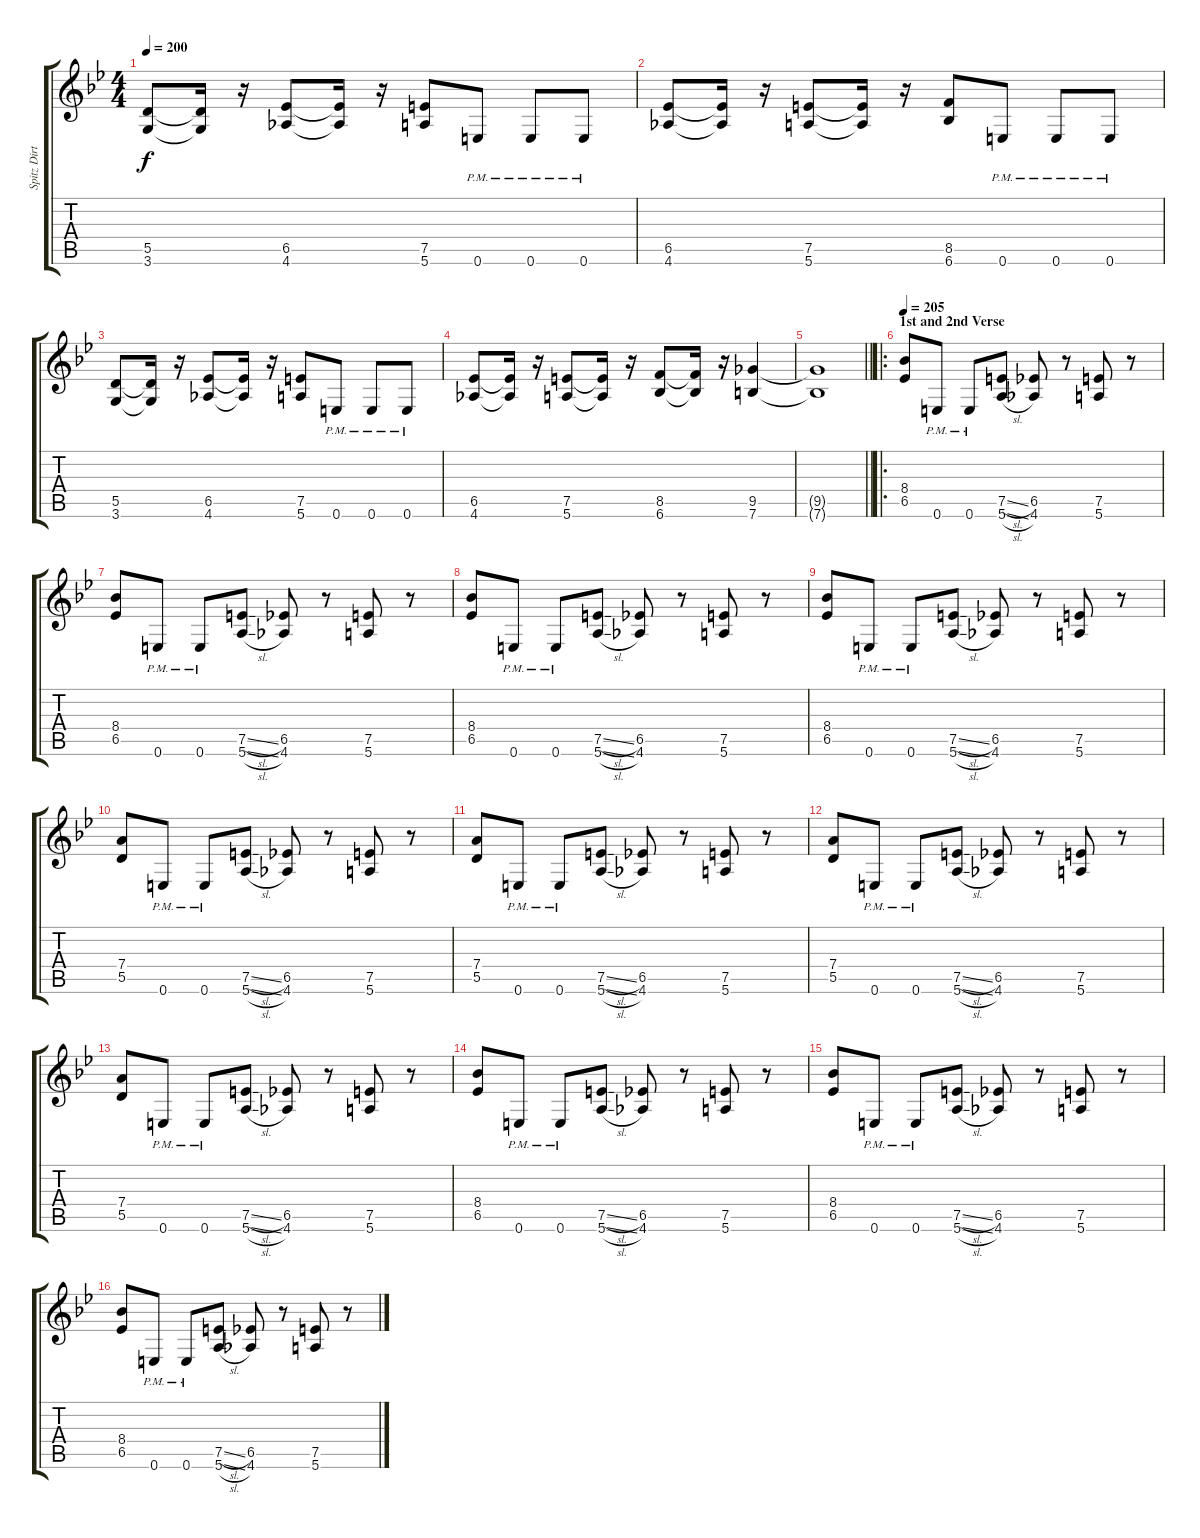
\track ("Spitz Dirty" "Spitz Dirt") {instrument distortionguitar}
\staff {score tabs}
\tuning (E4 B3 G3 D3 A2 E2) {hide}
\ts (4 4)
\tempo 200
\clef g2
\ks bb
(5.5 3.6).8{dy f} (5.5{t} 3.6{t}).16 r.16 (6.5 4.6).8 (6.5{t} 4.6{t}).16 r.16 (7.5 5.6).8 0.6{pm}.8 0.6{pm}.8 0.6{pm}.8 |
(6.5 4.6).8 (6.5{t} 4.6{t}).16 r.16 (7.5 5.6).8 (7.5{t} 5.6{t}).16 r.16 (8.5 6.6).8 0.6{pm}.8 0.6{pm}.8 0.6{pm}.8 |
(5.5 3.6).8 (5.5{t} 3.6{t}).16 r.16 (6.5 4.6).8 (6.5{t} 4.6{t}).16 r.16 (7.5 5.6).8 0.6{pm}.8 0.6{pm}.8 0.6{pm}.8 |
(6.5 4.6).8 (6.5{t} 4.6{t}).16 r.16 (7.5 5.6).8 (7.5{t} 5.6{t}).16 r.16 (8.5 6.6).8 (8.5{t} 6.6{t}).16 r.16 (9.5 7.6).4 |
\barLineRight lightlight
(9.5{t} 7.6{t}).1 |
\ro
\section ("" "1st and 2nd Verse")
\tempo 205
(8.4 6.5).8 0.6{pm}.8 0.6{pm}.8 (7.5{sl} 5.6{sl}).8 (6.5 4.6).8 r.8 (7.5 5.6).8 r.8 |
(8.4 6.5).8 0.6{pm}.8 0.6{pm}.8 (7.5{sl} 5.6{sl}).8 (6.5 4.6).8 r.8 (7.5 5.6).8 r.8 |
(8.4 6.5).8 0.6{pm}.8 0.6{pm}.8 (7.5{sl} 5.6{sl}).8 (6.5 4.6).8 r.8 (7.5 5.6).8 r.8 |
(8.4 6.5).8 0.6{pm}.8 0.6{pm}.8 (7.5{sl} 5.6{sl}).8 (6.5 4.6).8 r.8 (7.5 5.6).8 r.8 |
(7.4 5.5).8 0.6{pm}.8 0.6{pm}.8 (7.5{sl} 5.6{sl}).8 (6.5 4.6).8 r.8 (7.5 5.6).8 r.8 |
(7.4 5.5).8 0.6{pm}.8 0.6{pm}.8 (7.5{sl} 5.6{sl}).8 (6.5 4.6).8 r.8 (7.5 5.6).8 r.8 |
(7.4 5.5).8 0.6{pm}.8 0.6{pm}.8 (7.5{sl} 5.6{sl}).8 (6.5 4.6).8 r.8 (7.5 5.6).8 r.8 |
(7.4 5.5).8 0.6{pm}.8 0.6{pm}.8 (7.5{sl} 5.6{sl}).8 (6.5 4.6).8 r.8 (7.5 5.6).8 r.8 |
(8.4 6.5).8 0.6{pm}.8 0.6{pm}.8 (7.5{sl} 5.6{sl}).8 (6.5 4.6).8 r.8 (7.5 5.6).8 r.8 |
(8.4 6.5).8 0.6{pm}.8 0.6{pm}.8 (7.5{sl} 5.6{sl}).8 (6.5 4.6).8 r.8 (7.5 5.6).8 r.8 |
(8.4 6.5).8 0.6{pm}.8 0.6{pm}.8 (7.5{sl} 5.6{sl}).8 (6.5 4.6).8 r.8 (7.5 5.6).8 r.8
